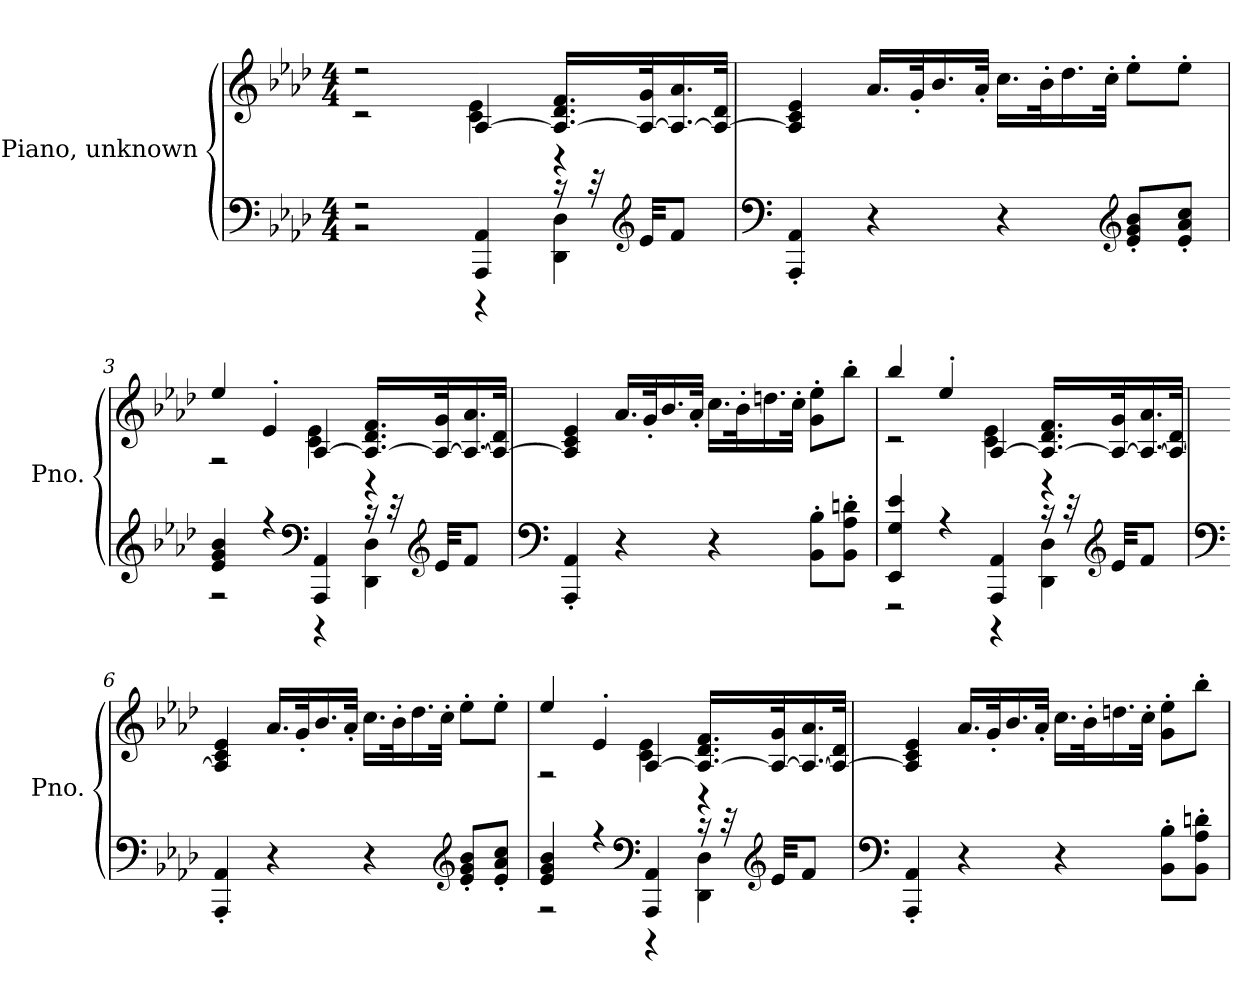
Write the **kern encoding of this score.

**kern	**kern
*part1	*part1
*staff2	*staff1
*I"Piano, unknown	*
*I'Pno.	*
*clefF4	*clefG2
*k[b-e-a-d-]	*k[b-e-a-d-]
*M4/4	*M4/4
*MM120	*MM120
=1	=1
*^	*^
2r	2r	2r	2r
4AAA-/ 4AA-/	4r	[4A-/	4c\ 4e-\
16r	4DD-\ 4D-\	16.A-/_ 16.d-/ 16.f/LL	4r
32r	.	.	.
*clefG2	*	*	*
32e-/KKL	.	32A-/_ 32g/K	.
8f/J	.	16.A-/_ 16.a-/	.
.	.	32A-/_ 32d-/JJk	.
*v	*v	*	*
*	*v	*v
=2	=2
*clefF4	*
4AAA-/' 4AA-/'	4A-/] 4c/ 4e-/
4r	16.a-/LL
.	32g'/K
.	16.b-/
.	32a-'/JJk
4r	16.cc\LL
.	32b-'\K
.	16.dd-\
.	32cc'\JJk
*clefG2	*
8e-/' 8g/' 8b-/'L	8ee-'\L
8e-/' 8a-/' 8cc/'J	8ee-'\J
=3	=3
*^	*^
4e-/ 4g/ 4b-/	2r	4ee-/	2r
4r	.	4e-'/	.
*clefF4	*	*	*
4AAA-/ 4AA-/	4r	[4A-/	4c\ 4e-\
16r	4DD-\ 4D-\	16.A-/_ 16.d-/ 16.f/LL	4r
32r	.	.	.
*clefG2	*	*	*
32e-/KKL	.	32A-/_ 32g/K	.
8f/J	.	16.A-/_ 16.a-/	.
.	.	32A-/_ 32d-/JJk	.
*v	*v	*	*
*	*v	*v
!!LO:LB:g=z
=4	=4
*clefF4	*
4AAA-/' 4AA-/'	4A-/] 4c/ 4e-/
4r	16.a-/LL
.	32g'/K
.	16.b-/
.	32a-'/JJk
4r	16.cc\LL
.	32b-'\K
.	16.ddn\
.	32cc'\JJk
8BB-\' 8B-\'L	8g\' 8ee-\'L
8BB-\' 8A-\' 8dn\'J	8bb-'\J
=5	=5
*^	*^
4EE-/ 4G/ 4e-/	2r	4bb-/	2r
4r	.	4ee-'/	.
4AAA-/ 4AA-/	4r	[4A-/	4c\ 4e-\
16r	4DD-\ 4D-\	16.A-/_ 16.d-/ 16.f/LL	4r
32r	.	.	.
*clefG2	*	*	*
32e-/KKL	.	32A-/_ 32g/K	.
8f/J	.	16.A-/_ 16.a-/	.
.	.	32A-/_ 32d-/JJk	.
*v	*v	*	*
*	*v	*v
=6	=6
*clefF4	*
4AAA-/' 4AA-/'	4A-/] 4c/ 4e-/
4r	16.a-/LL
.	32g'/K
.	16.b-/
.	32a-'/JJk
4r	16.cc\LL
.	32b-'\K
.	16.dd-\
.	32cc'\JJk
*clefG2	*
8e-/' 8g/' 8b-/'L	8ee-'\L
8e-/' 8a-/' 8cc/'J	8ee-'\J
!!LO:LB:g=z
=7	=7
*^	*^
4e-/ 4g/ 4b-/	2r	4ee-/	2r
4r	.	4e-'/	.
*clefF4	*	*	*
4AAA-/ 4AA-/	4r	[4A-/	4c\ 4e-\
16r	4DD-\ 4D-\	16.A-/_ 16.d-/ 16.f/LL	4r
32r	.	.	.
*clefG2	*	*	*
32e-/KKL	.	32A-/_ 32g/K	.
8f/J	.	16.A-/_ 16.a-/	.
.	.	32A-/_ 32d-/JJk	.
*v	*v	*	*
*	*v	*v
=8	=8
*clefF4	*
4AAA-/' 4AA-/'	4A-/] 4c/ 4e-/
4r	16.a-/LL
.	32g'/K
.	16.b-/
.	32a-'/JJk
4r	16.cc\LL
.	32b-'\K
.	16.ddn\
.	32cc'\JJk
8BB-\' 8B-\'L	8g\' 8ee-\'L
8BB-\' 8A-\' 8dn\'J	8bb-'\J
=	=
*-	*-
